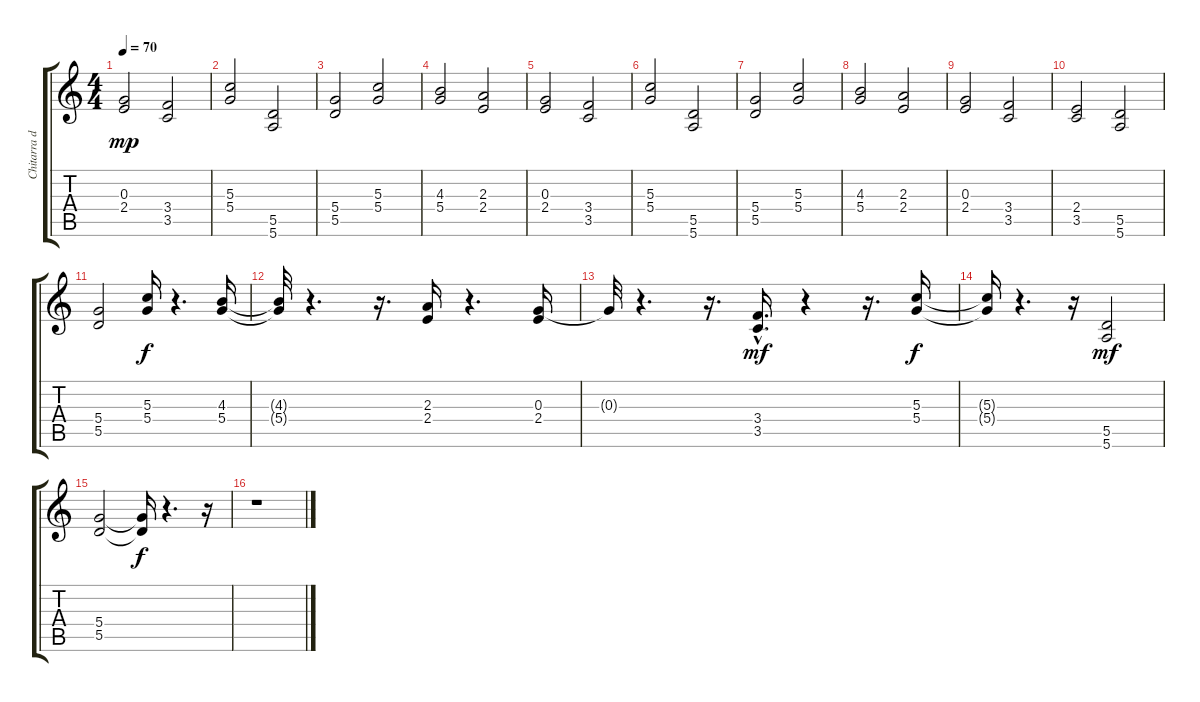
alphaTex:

\track ("Chitarra distorta" "Chitarra d") {instrument distortionguitar}
\staff {score tabs}
\tuning (E4 B3 G3 D3 A2 E2) {hide}
\ts (4 4)
\tempo 70
\clef g2
\ks c
(0.3 2.4).2{dy mp} (3.4 3.5).2 |
(5.3 5.4).2 (5.5 5.6).2 |
(5.4 5.5).2 (5.3 5.4).2 |
(4.3 5.4).2 (2.3 2.4).2 |
(0.3 2.4).2 (3.4 3.5).2 |
(5.3 5.4).2 (5.5 5.6).2 |
(5.4 5.5).2 (5.3 5.4).2 |
(4.3 5.4).2 (2.3 2.4).2 |
(0.3 2.4).2 (3.4 3.5).2 |
(2.4 3.5).2 (5.5 5.6).2 |
(5.4 5.5).2 (5.3 5.4).16{dy f} r.4{d} (4.3 5.4).16 |
(4.3{t} 5.4{t}).32 r.4{d} r.16{d} (2.3 2.4).16 r.4{d} (0.3 2.4).16 |
0.3{t}.32 r.4{d} r.16{d} (3.4{hac} 3.5).16{d dy mf} r.4 r.16{d} (5.3 5.4).16{dy f} |
(5.3{t} 5.4{t}).16 r.4{d} r.16 (5.5 5.6).2{dy mf} |
(5.4 5.5).2 (5.4{t} 5.5{t}).16{dy f} r.4{d} r.16 |
r.1
